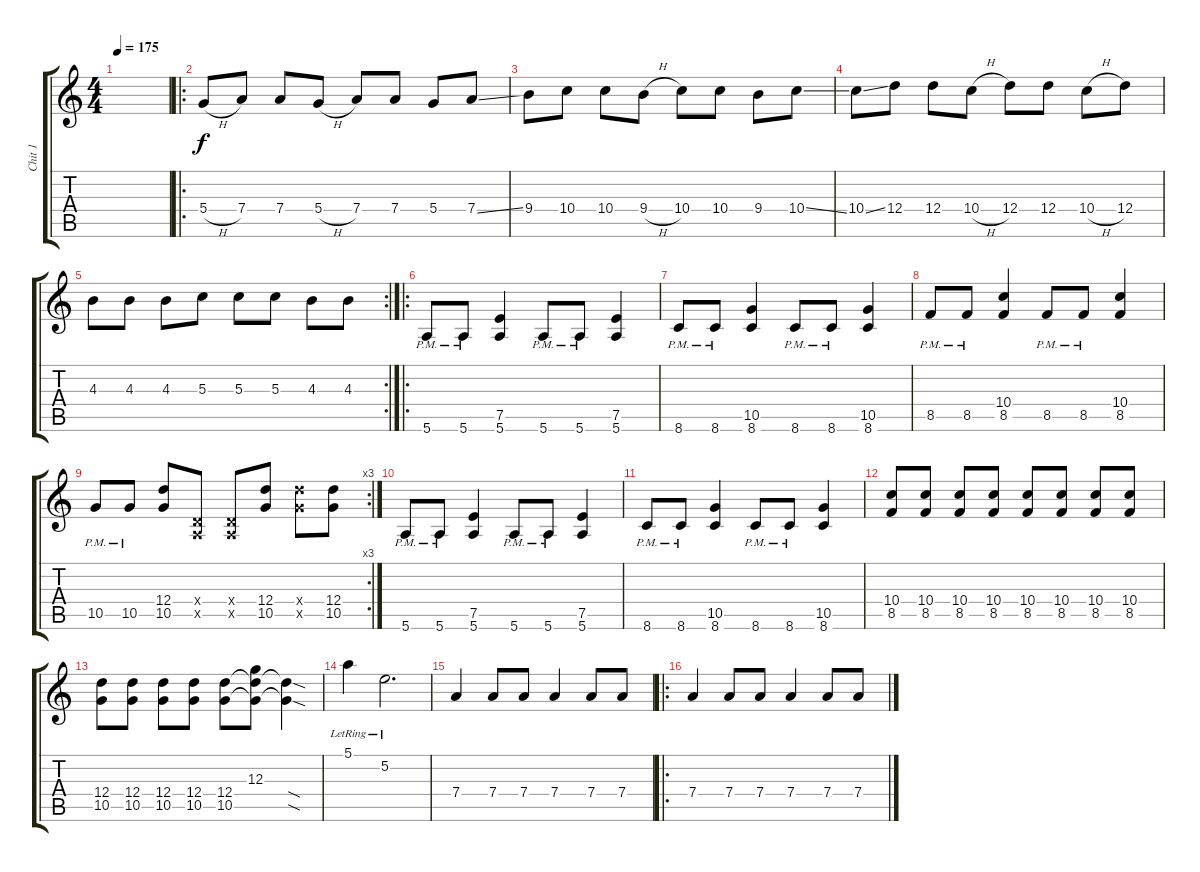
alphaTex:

\track ("Chit 1" "Chit 1") {instrument distortionguitar}
\staff {score tabs}
\tuning (E4 B3 G3 D3 A2 E2) {hide}
\ts (4 4)
\tempo 175
\clef g2
\ks c
|
\ro
5.4{h}.8 7.4.8 7.4.8 5.4{h}.8 7.4.8 7.4.8 5.4.8 7.4{ss}.8 |
9.4.8 10.4.8 10.4.8 9.4{h}.8 10.4.8 10.4.8 9.4.8 10.4{ss}.8 |
10.4{ss}.8 12.4.8 12.4.8 10.4{h}.8 12.4.8 12.4.8 10.4{h}.8 12.4.8 |
\rc 2
4.3.8 4.3.8 4.3.8 5.3.8 5.3.8 5.3.8 4.3.8 4.3.8 |
\ro
5.6{pm}.8 5.6{pm}.8 (7.5 5.6).4 5.6{pm}.8 5.6{pm}.8 (7.5 5.6).4 |
8.6{pm}.8 8.6{pm}.8 (10.5 8.6).4 8.6{pm}.8 8.6{pm}.8 (10.5 8.6).4 |
8.5{pm}.8 8.5{pm}.8 (10.4 8.5).4 8.5{pm}.8 8.5{pm}.8 (10.4 8.5).4 |
\rc 3
10.5{pm}.8 10.5{pm}.8 (12.4 10.5).8 (0.4{x} 0.5{x}).8 (0.4{x} 0.5{x}).8 (12.4 10.5).8 (12.4{x} 10.5{x}).8 (12.4 10.5).8 |
5.6{pm}.8 5.6{pm}.8 (7.5 5.6).4 5.6{pm}.8 5.6{pm}.8 (7.5 5.6).4 |
8.6{pm}.8 8.6{pm}.8 (10.5 8.6).4 8.6{pm}.8 8.6{pm}.8 (10.5 8.6).4 |
(10.4 8.5).8 (10.4 8.5).8 (10.4 8.5).8 (10.4 8.5).8 (10.4 8.5).8 (10.4 8.5).8 (10.4 8.5).8 (10.4 8.5).8 |
(12.4 10.5).8 (12.4 10.5).8 (12.4 10.5).8 (12.4 10.5).8 (12.4 10.5).8 (12.3 12.4{t} 10.5{t}).8 (12.4{sod t} 10.5{sod t}).4 |
5.1{lr}.4 5.2{lr}.2{d} |
7.4.4 7.4.8 7.4.8 7.4.4 7.4.8 7.4.8 |
\ro
7.4.4 7.4.8 7.4.8 7.4.4 7.4.8 7.4.8
